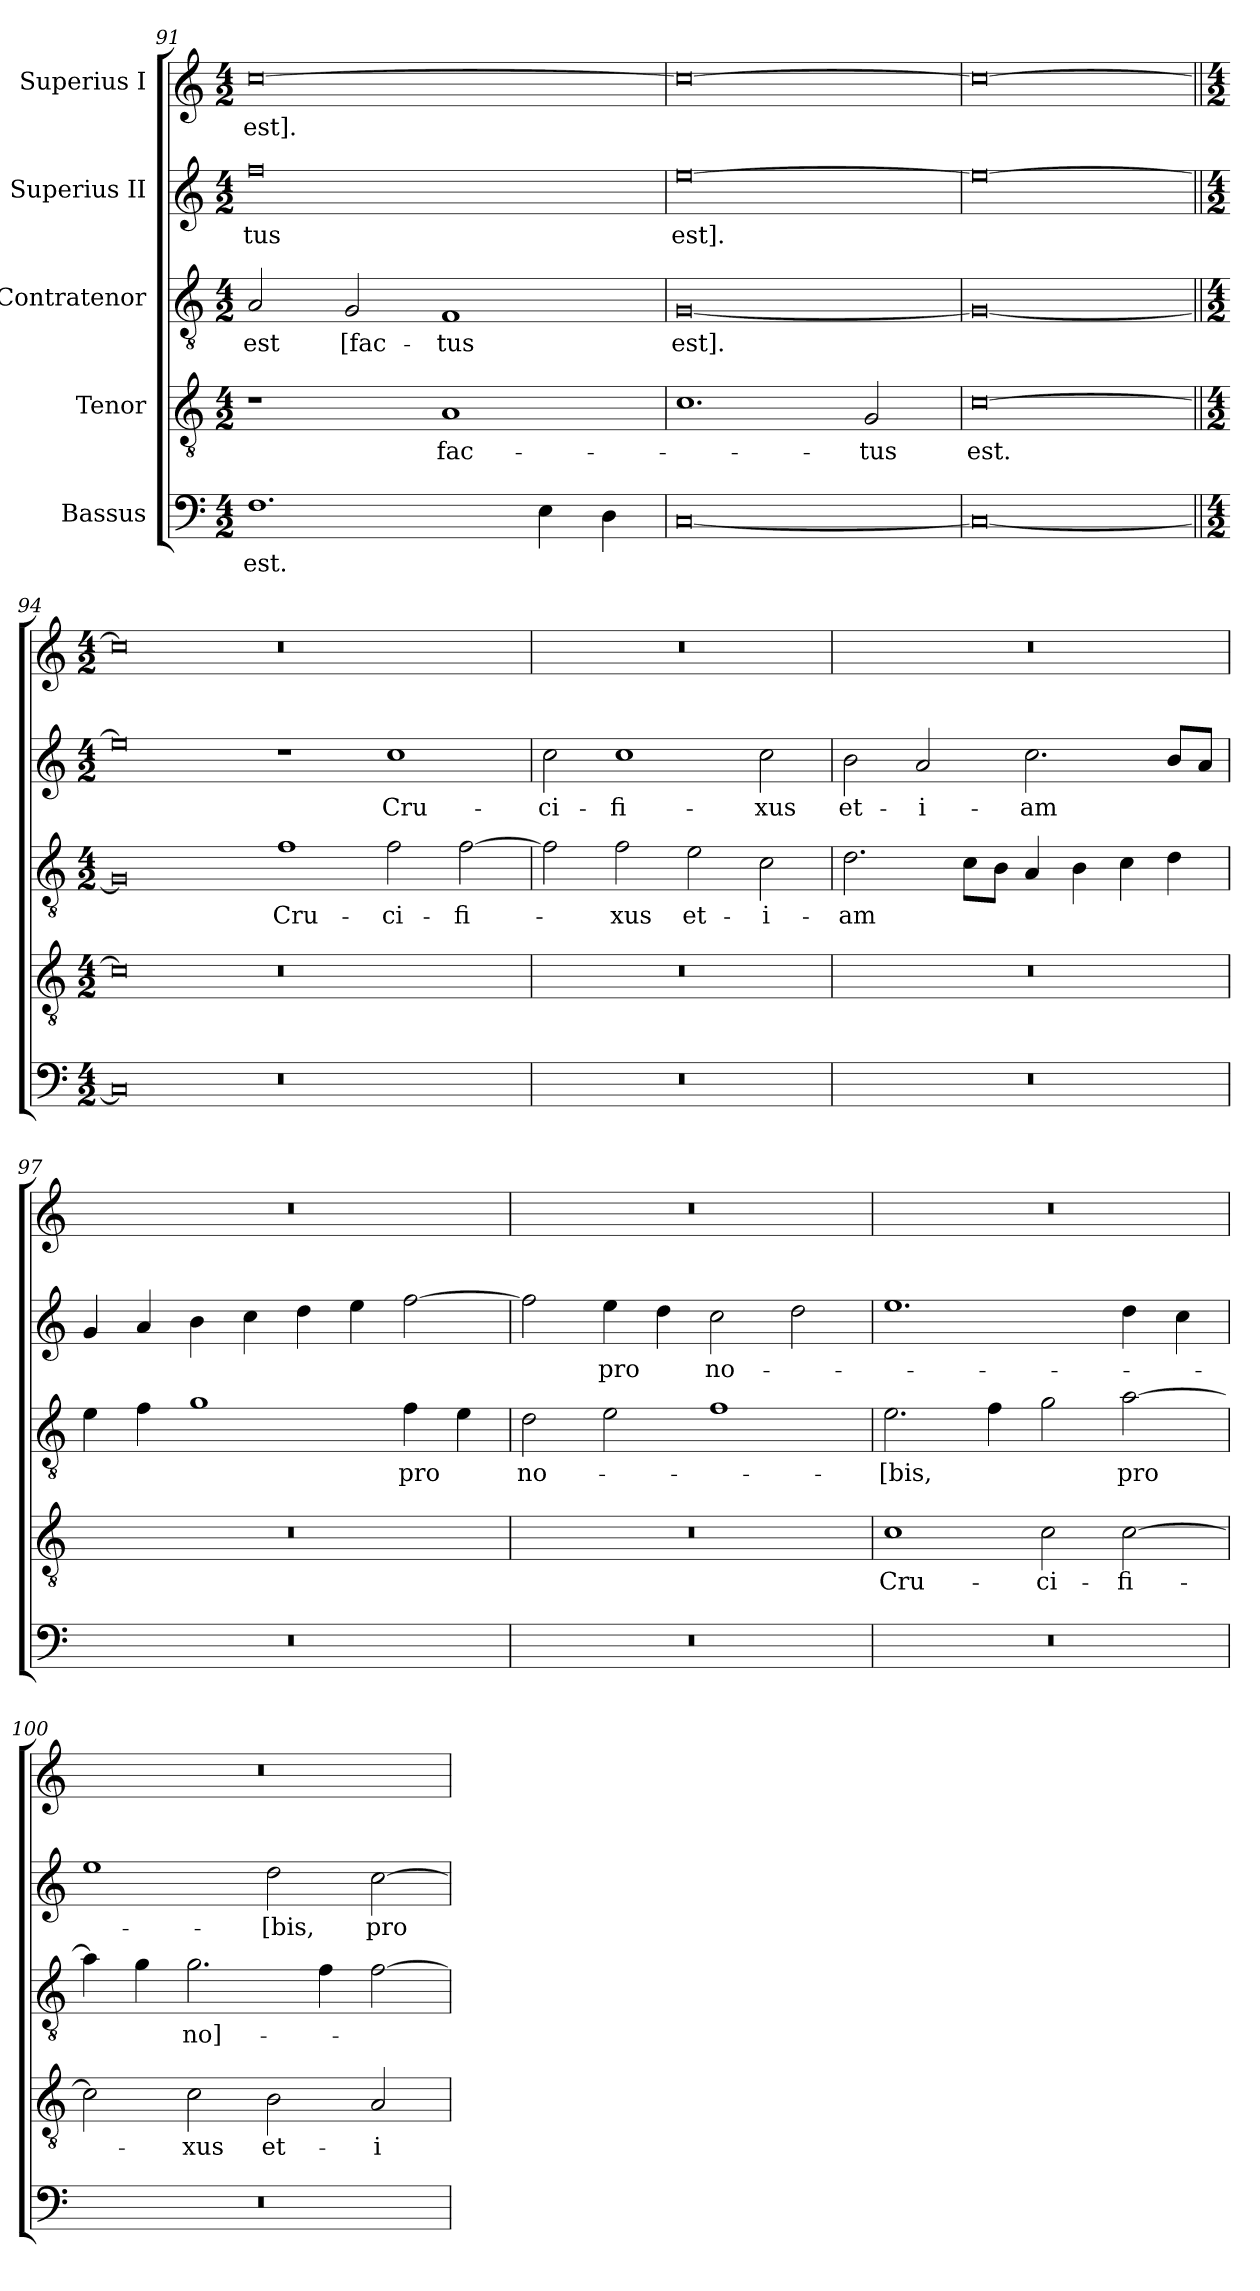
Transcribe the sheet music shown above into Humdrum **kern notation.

**kern	**text	**kern	**text	**kern	**text	**kern	**text	**kern	**text
*part5	*part5	*part4	*part4	*part3	*part3	*part2	*part2	*part1	*part1
*staff5	*staff5	*staff4	*staff4	*staff3	*staff3	*staff2	*staff2	*staff1	*staff1
*I"Bassus	*	*I"Tenor	*	*I"Contratenor	*	*I"Superius II	*	*I"Superius I	*
*clefF4	*	*clefGv2	*	*clefGv2	*	*clefG2	*	*clefG2	*
*k[]	*	*k[]	*	*k[]	*	*k[]	*	*k[]	*
*M4/2	*	*M4/2	*	*M4/2	*	*M4/2	*	*M4/2	*
=91	=91	=91	=91	=91	=91	=91	=91	=91	=91
1.F\	est.	1r	.	2A/	est	0ff\	-tus	[0cc\	est].
.	.	.	.	2G/	[fac-	.	.	.	.
.	.	1A/	fac-	1F/	-tus	.	.	.	.
4E\	.	.	.	.	.	.	.	.	.
4D\	.	.	.	.	.	.	.	.	.
=92	=92	=92	=92	=92	=92	=92	=92	=92	=92
[0C/	.	1.c\	.	[0G/	est].	[0ee\	est].	0cc\_	.
.	.	2G/	-tus	.	.	.	.	.	.
=93	=93	=93	=93	=93	=93	=93	=93	=93	=93
0C/_	.	[0c\	est.	0G/_	.	0ee\_	.	0cc\_	.
=94||	=94||	=94||	=94||	=94||	=94||	=94||	=94||	=94||	=94||
*M4/2	*	*M4/2	*	*M4/2	*	*M4/2	*	*M4/2	*
0C/]	.	0c\]	.	0G/]	.	0ee\]	.	0cc\]	.
0r	.	0r	.	1f\	Cru-	1r	.	0r	.
.	.	.	.	2f\	-ci-	1cc\	Cru-	.	.
.	.	.	.	[2f\	-fi-	.	.	.	.
=95	=95	=95	=95	=95	=95	=95	=95	=95	=95
0r	.	0r	.	2f\]	.	2cc\	-ci-	0r	.
.	.	.	.	2f\	-xus	1cc\	-fi-	.	.
.	.	.	.	2e\	et-	.	.	.	.
.	.	.	.	2c\	-i-	2cc\	-xus	.	.
=96	=96	=96	=96	=96	=96	=96	=96	=96	=96
0r	.	0r	.	2.d\	-am	2b\	et-	0r	.
.	.	.	.	.	.	2a/	-i-	.	.
.	.	.	.	8c\L	.	.	.	.	.
.	.	.	.	8B\J	.	.	.	.	.
.	.	.	.	4A/	.	2.cc\	-am	.	.
.	.	.	.	4B\	.	.	.	.	.
.	.	.	.	4c\	.	.	.	.	.
.	.	.	.	4d\	.	8b/L	.	.	.
.	.	.	.	.	.	8a/J	.	.	.
=97	=97	=97	=97	=97	=97	=97	=97	=97	=97
0r	.	0r	.	4e\	.	4g/	.	0r	.
.	.	.	.	4f\	.	4a/	.	.	.
.	.	.	.	1g\	.	4b\	.	.	.
.	.	.	.	.	.	4cc\	.	.	.
.	.	.	.	.	.	4dd\	.	.	.
.	.	.	.	.	.	4ee\	.	.	.
.	.	.	.	4f\	pro	[2ff\	.	.	.
.	.	.	.	4e\	.	.	.	.	.
=98	=98	=98	=98	=98	=98	=98	=98	=98	=98
0r	.	0r	.	2d\	no-	2ff\]	.	0r	.
.	.	.	.	2e\	.	4ee\	pro	.	.
.	.	.	.	.	.	4dd\	.	.	.
.	.	.	.	1f\	.	2cc\	no-	.	.
.	.	.	.	.	.	2dd\	.	.	.
=99	=99	=99	=99	=99	=99	=99	=99	=99	=99
0r	.	1c\	Cru-	2.e\	-[bis,	1.ee\	.	0r	.
.	.	.	.	4f\	.	.	.	.	.
.	.	2c\	-ci-	2g\	.	.	.	.	.
.	.	[2c\	-fi-	[2a\	pro	4dd\	.	.	.
.	.	.	.	.	.	4cc\	.	.	.
=100	=100	=100	=100	=100	=100	=100	=100	=100	=100
0r	.	2c\]	.	4a\]	.	1ee\	.	0r	.
.	.	.	.	4g\	.	.	.	.	.
.	.	2c\	-xus	2.g\	no]-	.	.	.	.
.	.	2B\	et-	.	.	2dd\	-[bis,	.	.
.	.	.	.	4f\	.	.	.	.	.
.	.	2A/	-i-	[2f\	.	[2cc\	pro	.	.
=	=	=	=	=	=	=	=	=	=
*-	*-	*-	*-	*-	*-	*-	*-	*-	*-
